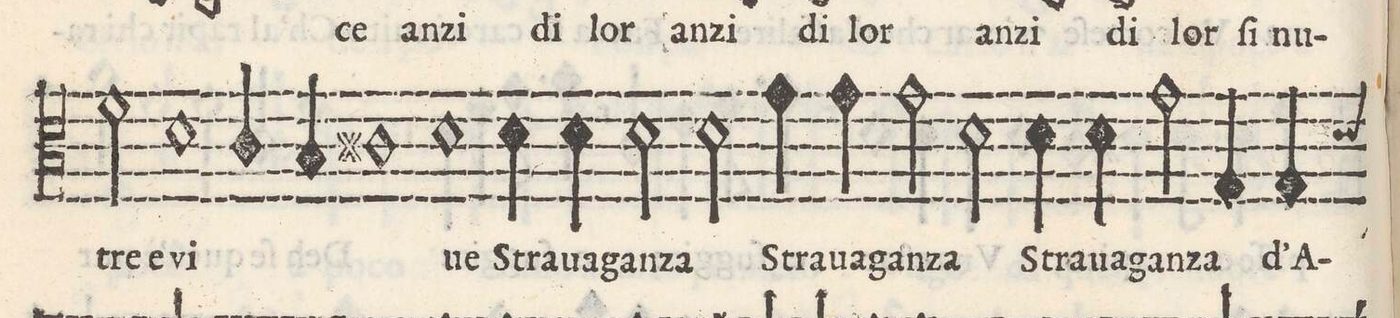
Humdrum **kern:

**kern	**text
*I"ALTO	*
*clefC3	*
*k[]	*
*met(C)	*
*M2/1	*
2f\	-tre
1d\	e -
=26-	=26-
4c/	-vi-
4B/	.
1c#X	.
=27-	=27-
1d	-ue
4d\	Stra-
4d\	-ua-
2d\	-gan-
=28-	=28-
2d\	-za
4g\	Stra-
4g\	-ua-
2g\	-gan-
2d\	-za
=29-	=29-
4d\	Stra-
4d\	-ua-
2g\	-gan-
4G/	-za
4G/	d`A-
*custos:d	*
*-	*-
